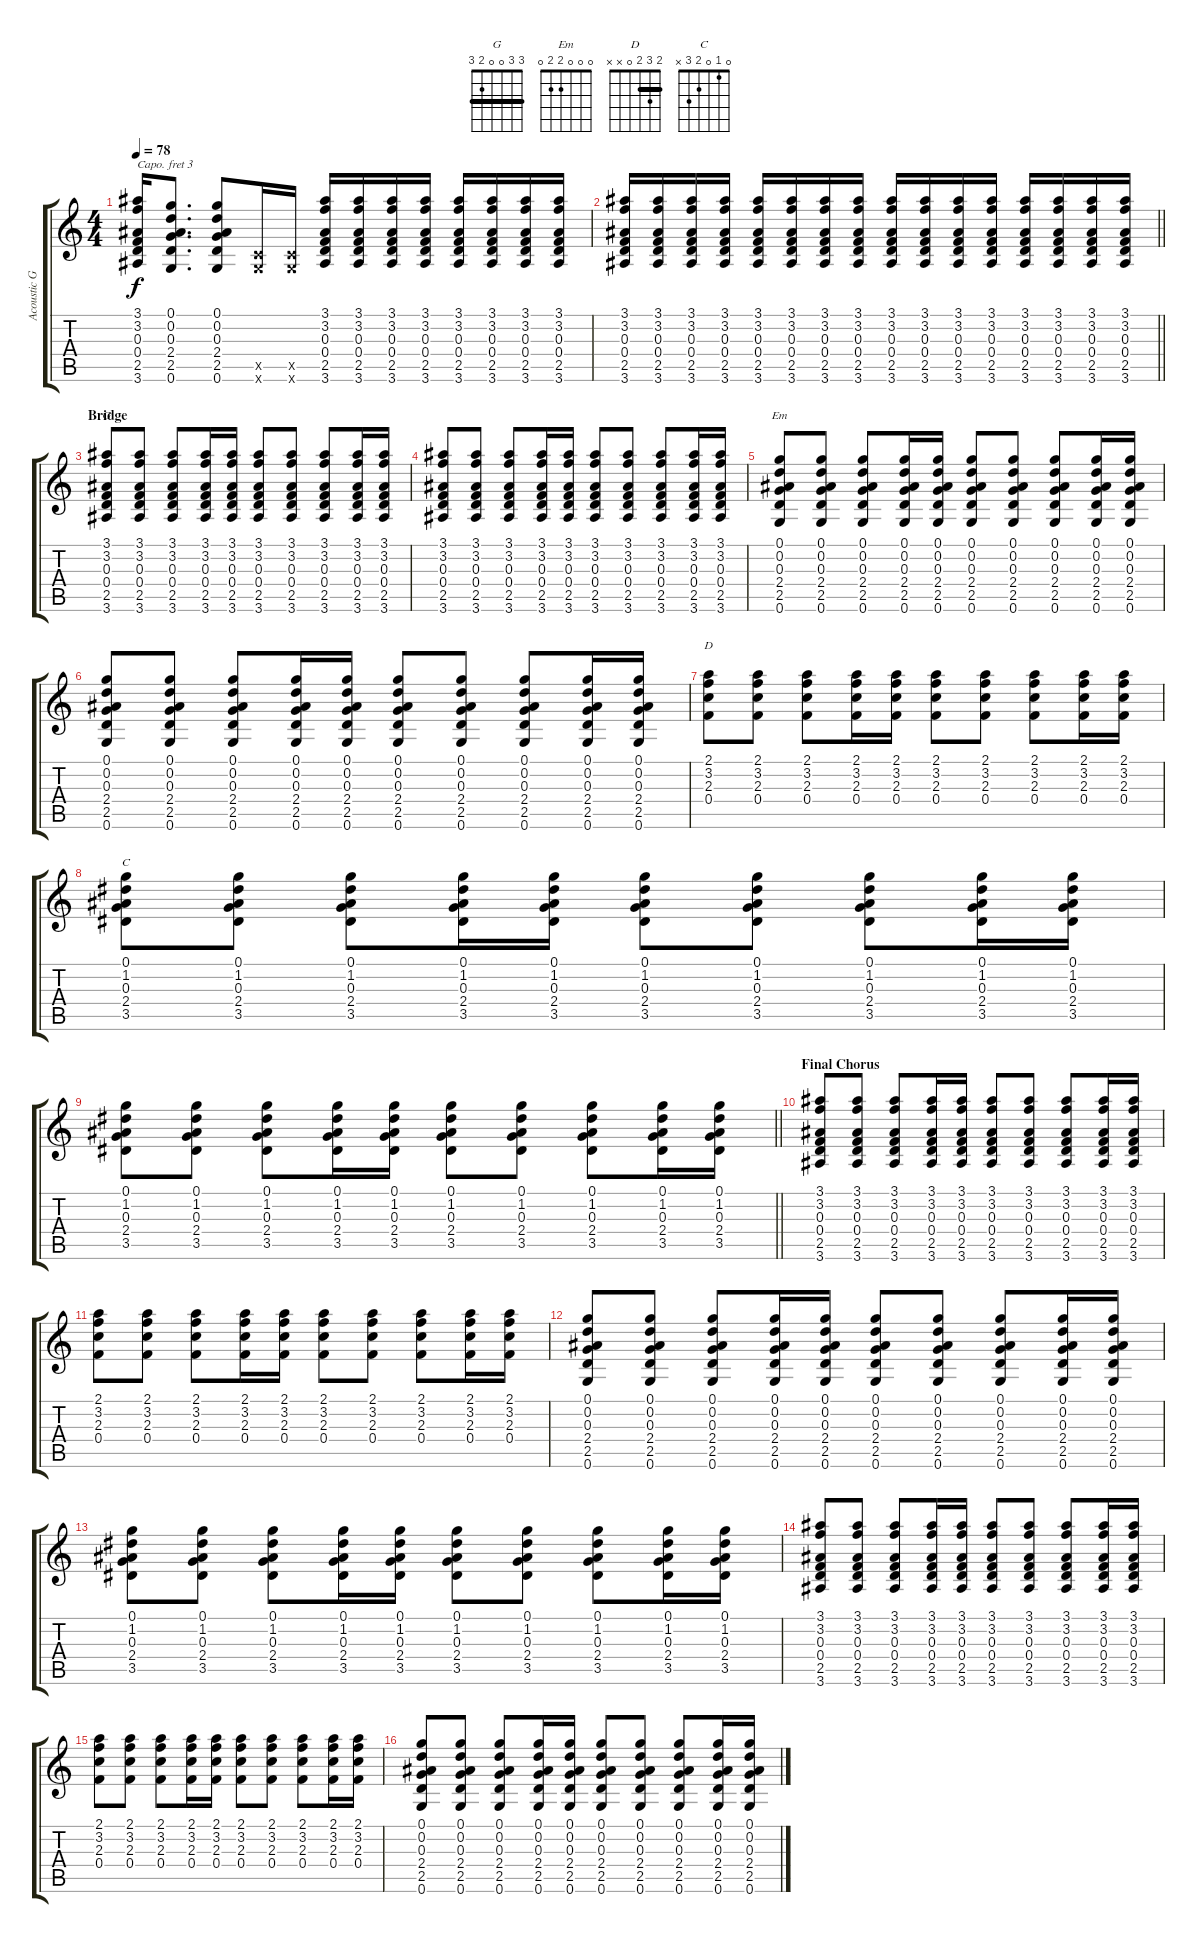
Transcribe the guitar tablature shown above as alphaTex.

\track ("Acoustic Guitar" "Acoustic G") {instrument acousticguitarsteel}
\staff {score tabs}
\capo 3
\tuning (E4 B3 G3 D3 A2 E2) {hide}
\chord ("G" 3 3 0 0 2 3) {barre 3}
\chord ("Em" 0 0 0 2 2 0)
\chord ("D" 2 3 2 0 x x) {barre 2}
\chord ("C" 0 1 0 2 3 x)
\ts (4 4)
\tempo 78
\clef g2
\ks c
(3.1 3.2 0.3 0.4 2.5 3.6).16{dy f} (0.1 0.2 0.3 2.4 2.5 0.6).8{d} (0.1 0.2 0.3 2.4 2.5 0.6).8 (0.5{x} 0.6{x}).16 (0.5{x} 0.6{x}).16 (3.1 3.2 0.3 0.4 2.5 3.6).16 (3.1 3.2 0.3 0.4 2.5 3.6).16 (3.1 3.2 0.3 0.4 2.5 3.6).16 (3.1 3.2 0.3 0.4 2.5 3.6).16 (3.1 3.2 0.3 0.4 2.5 3.6).16 (3.1 3.2 0.3 0.4 2.5 3.6).16 (3.1 3.2 0.3 0.4 2.5 3.6).16 (3.1 3.2 0.3 0.4 2.5 3.6).16 |
\barLineRight lightlight
(3.1 3.2 0.3 0.4 2.5 3.6).16 (3.1 3.2 0.3 0.4 2.5 3.6).16 (3.1 3.2 0.3 0.4 2.5 3.6).16 (3.1 3.2 0.3 0.4 2.5 3.6).16 (3.1 3.2 0.3 0.4 2.5 3.6).16 (3.1 3.2 0.3 0.4 2.5 3.6).16 (3.1 3.2 0.3 0.4 2.5 3.6).16 (3.1 3.2 0.3 0.4 2.5 3.6).16 (3.1 3.2 0.3 0.4 2.5 3.6).16 (3.1 3.2 0.3 0.4 2.5 3.6).16 (3.1 3.2 0.3 0.4 2.5 3.6).16 (3.1 3.2 0.3 0.4 2.5 3.6).16 (3.1 3.2 0.3 0.4 2.5 3.6).16 (3.1 3.2 0.3 0.4 2.5 3.6).16 (3.1 3.2 0.3 0.4 2.5 3.6).16 (3.1 3.2 0.3 0.4 2.5 3.6).16 |
\section ("" "Bridge")
(3.1 3.2 0.3 0.4 2.5 3.6).8{ch "G"} (3.1 3.2 0.3 0.4 2.5 3.6).8 (3.1 3.2 0.3 0.4 2.5 3.6).8 (3.1 3.2 0.3 0.4 2.5 3.6).16 (3.1 3.2 0.3 0.4 2.5 3.6).16 (3.1 3.2 0.3 0.4 2.5 3.6).8 (3.1 3.2 0.3 0.4 2.5 3.6).8 (3.1 3.2 0.3 0.4 2.5 3.6).8 (3.1 3.2 0.3 0.4 2.5 3.6).16 (3.1 3.2 0.3 0.4 2.5 3.6).16 |
(3.1 3.2 0.3 0.4 2.5 3.6).8 (3.1 3.2 0.3 0.4 2.5 3.6).8 (3.1 3.2 0.3 0.4 2.5 3.6).8 (3.1 3.2 0.3 0.4 2.5 3.6).16 (3.1 3.2 0.3 0.4 2.5 3.6).16 (3.1 3.2 0.3 0.4 2.5 3.6).8 (3.1 3.2 0.3 0.4 2.5 3.6).8 (3.1 3.2 0.3 0.4 2.5 3.6).8 (3.1 3.2 0.3 0.4 2.5 3.6).16 (3.1 3.2 0.3 0.4 2.5 3.6).16 |
(0.1 0.2 0.3 2.4 2.5 0.6).8{ch "Em"} (0.1 0.2 0.3 2.4 2.5 0.6).8 (0.1 0.2 0.3 2.4 2.5 0.6).8 (0.1 0.2 0.3 2.4 2.5 0.6).16 (0.1 0.2 0.3 2.4 2.5 0.6).16 (0.1 0.2 0.3 2.4 2.5 0.6).8 (0.1 0.2 0.3 2.4 2.5 0.6).8 (0.1 0.2 0.3 2.4 2.5 0.6).8 (0.1 0.2 0.3 2.4 2.5 0.6).16 (0.1 0.2 0.3 2.4 2.5 0.6).16 |
(0.1 0.2 0.3 2.4 2.5 0.6).8 (0.1 0.2 0.3 2.4 2.5 0.6).8 (0.1 0.2 0.3 2.4 2.5 0.6).8 (0.1 0.2 0.3 2.4 2.5 0.6).16 (0.1 0.2 0.3 2.4 2.5 0.6).16 (0.1 0.2 0.3 2.4 2.5 0.6).8 (0.1 0.2 0.3 2.4 2.5 0.6).8 (0.1 0.2 0.3 2.4 2.5 0.6).8 (0.1 0.2 0.3 2.4 2.5 0.6).16 (0.1 0.2 0.3 2.4 2.5 0.6).16 |
(2.1 3.2 2.3 0.4).8{ch "D"} (2.1 3.2 2.3 0.4).8 (2.1 3.2 2.3 0.4).8 (2.1 3.2 2.3 0.4).16 (2.1 3.2 2.3 0.4).16 (2.1 3.2 2.3 0.4).8 (2.1 3.2 2.3 0.4).8 (2.1 3.2 2.3 0.4).8 (2.1 3.2 2.3 0.4).16 (2.1 3.2 2.3 0.4).16 |
(0.1 1.2 0.3 2.4 3.5).8{ch "C"} (0.1 1.2 0.3 2.4 3.5).8 (0.1 1.2 0.3 2.4 3.5).8 (0.1 1.2 0.3 2.4 3.5).16 (0.1 1.2 0.3 2.4 3.5).16 (0.1 1.2 0.3 2.4 3.5).8 (0.1 1.2 0.3 2.4 3.5).8 (0.1 1.2 0.3 2.4 3.5).8 (0.1 1.2 0.3 2.4 3.5).16 (0.1 1.2 0.3 2.4 3.5).16 |
\barLineRight lightlight
(0.1 1.2 0.3 2.4 3.5).8 (0.1 1.2 0.3 2.4 3.5).8 (0.1 1.2 0.3 2.4 3.5).8 (0.1 1.2 0.3 2.4 3.5).16 (0.1 1.2 0.3 2.4 3.5).16 (0.1 1.2 0.3 2.4 3.5).8 (0.1 1.2 0.3 2.4 3.5).8 (0.1 1.2 0.3 2.4 3.5).8 (0.1 1.2 0.3 2.4 3.5).16 (0.1 1.2 0.3 2.4 3.5).16 |
\section ("" "Final Chorus")
(3.1 3.2 0.3 0.4 2.5 3.6).8 (3.1 3.2 0.3 0.4 2.5 3.6).8 (3.1 3.2 0.3 0.4 2.5 3.6).8 (3.1 3.2 0.3 0.4 2.5 3.6).16 (3.1 3.2 0.3 0.4 2.5 3.6).16 (3.1 3.2 0.3 0.4 2.5 3.6).8 (3.1 3.2 0.3 0.4 2.5 3.6).8 (3.1 3.2 0.3 0.4 2.5 3.6).8 (3.1 3.2 0.3 0.4 2.5 3.6).16 (3.1 3.2 0.3 0.4 2.5 3.6).16 |
(2.1 3.2 2.3 0.4).8 (2.1 3.2 2.3 0.4).8 (2.1 3.2 2.3 0.4).8 (2.1 3.2 2.3 0.4).16 (2.1 3.2 2.3 0.4).16 (2.1 3.2 2.3 0.4).8 (2.1 3.2 2.3 0.4).8 (2.1 3.2 2.3 0.4).8 (2.1 3.2 2.3 0.4).16 (2.1 3.2 2.3 0.4).16 |
(0.1 0.2 0.3 2.4 2.5 0.6).8 (0.1 0.2 0.3 2.4 2.5 0.6).8 (0.1 0.2 0.3 2.4 2.5 0.6).8 (0.1 0.2 0.3 2.4 2.5 0.6).16 (0.1 0.2 0.3 2.4 2.5 0.6).16 (0.1 0.2 0.3 2.4 2.5 0.6).8 (0.1 0.2 0.3 2.4 2.5 0.6).8 (0.1 0.2 0.3 2.4 2.5 0.6).8 (0.1 0.2 0.3 2.4 2.5 0.6).16 (0.1 0.2 0.3 2.4 2.5 0.6).16 |
(0.1 1.2 0.3 2.4 3.5).8 (0.1 1.2 0.3 2.4 3.5).8 (0.1 1.2 0.3 2.4 3.5).8 (0.1 1.2 0.3 2.4 3.5).16 (0.1 1.2 0.3 2.4 3.5).16 (0.1 1.2 0.3 2.4 3.5).8 (0.1 1.2 0.3 2.4 3.5).8 (0.1 1.2 0.3 2.4 3.5).8 (0.1 1.2 0.3 2.4 3.5).16 (0.1 1.2 0.3 2.4 3.5).16 |
(3.1 3.2 0.3 0.4 2.5 3.6).8 (3.1 3.2 0.3 0.4 2.5 3.6).8 (3.1 3.2 0.3 0.4 2.5 3.6).8 (3.1 3.2 0.3 0.4 2.5 3.6).16 (3.1 3.2 0.3 0.4 2.5 3.6).16 (3.1 3.2 0.3 0.4 2.5 3.6).8 (3.1 3.2 0.3 0.4 2.5 3.6).8 (3.1 3.2 0.3 0.4 2.5 3.6).8 (3.1 3.2 0.3 0.4 2.5 3.6).16 (3.1 3.2 0.3 0.4 2.5 3.6).16 |
(2.1 3.2 2.3 0.4).8 (2.1 3.2 2.3 0.4).8 (2.1 3.2 2.3 0.4).8 (2.1 3.2 2.3 0.4).16 (2.1 3.2 2.3 0.4).16 (2.1 3.2 2.3 0.4).8 (2.1 3.2 2.3 0.4).8 (2.1 3.2 2.3 0.4).8 (2.1 3.2 2.3 0.4).16 (2.1 3.2 2.3 0.4).16 |
(0.1 0.2 0.3 2.4 2.5 0.6).8 (0.1 0.2 0.3 2.4 2.5 0.6).8 (0.1 0.2 0.3 2.4 2.5 0.6).8 (0.1 0.2 0.3 2.4 2.5 0.6).16 (0.1 0.2 0.3 2.4 2.5 0.6).16 (0.1 0.2 0.3 2.4 2.5 0.6).8 (0.1 0.2 0.3 2.4 2.5 0.6).8 (0.1 0.2 0.3 2.4 2.5 0.6).8 (0.1 0.2 0.3 2.4 2.5 0.6).16 (0.1 0.2 0.3 2.4 2.5 0.6).16
